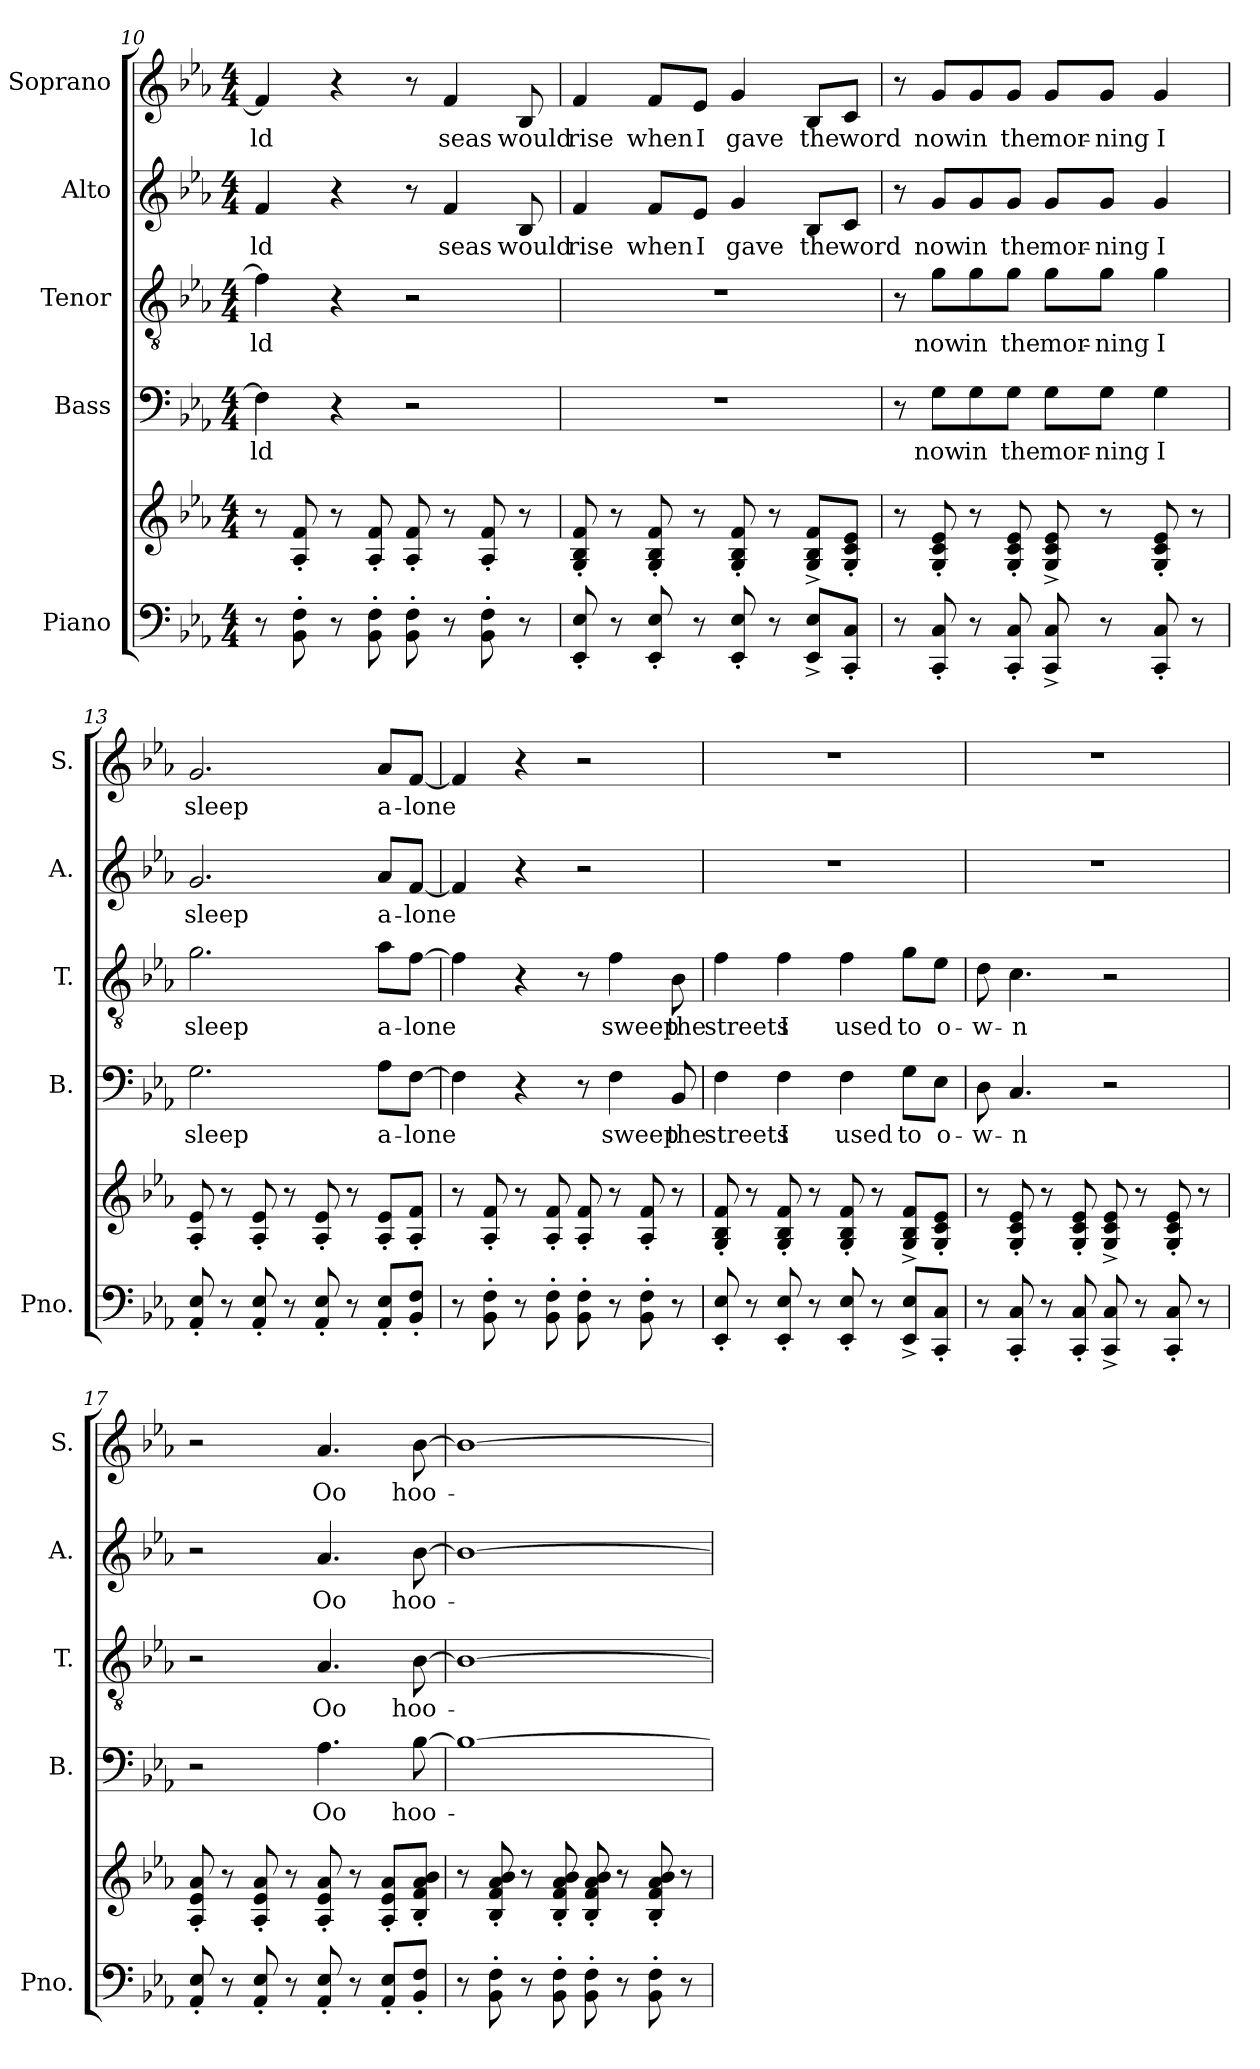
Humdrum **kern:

**kern	**kern	**kern	**text	**kern	**text	**kern	**text	**kern	**text
*part5	*part5	*part4	*part4	*part3	*part3	*part2	*part2	*part1	*part1
*staff6	*staff5	*staff4	*staff4	*staff3	*staff3	*staff2	*staff2	*staff1	*staff1
*I"Piano	*	*I"Bass	*	*I"Tenor	*	*I"Alto	*	*I"Soprano	*
*I'Pno.	*	*I'B.	*	*I'T.	*	*I'A.	*	*I'S.	*
*clefF4	*clefG2	*clefF4	*	*clefGv2	*	*clefG2	*	*clefG2	*
*k[b-e-a-]	*k[b-e-a-]	*k[b-e-a-]	*	*k[b-e-a-]	*	*k[b-e-a-]	*	*k[b-e-a-]	*
*M4/4	*M4/4	*M4/4	*	*M4/4	*	*M4/4	*	*M4/4	*
=10	=10	=10	=10	=10	=10	=10	=10	=10	=10
!	!	!	!LO:LY:b	!	!LO:LY:b	!	!LO:LY:b	!	!LO:LY:b
8r	8r	4F\]	-ld	4f\]	-ld	4f/	-ld	4f/]	-ld
8BB-\' 8F\'	8A-/' 8f/'	.	.	.	.	.	.	.	.
8r	8r	4r	.	4r	.	4r	.	4r	.
8BB-\' 8F\'	8A-/' 8f/'	.	.	.	.	.	.	.	.
8BB-\' 8F\'	8A-/' 8f/'	2r	.	2r	.	8r	.	8r	.
!	!	!	!	!	!	!	!LO:LY:b	!	!LO:LY:b
8r	8r	.	.	.	.	4f/	seas	4f/	seas
8BB-\' 8F\'	8A-/' 8f/'	.	.	.	.	.	.	.	.
!	!	!	!	!	!	!	!LO:LY:b	!	!LO:LY:b
8r	8r	.	.	.	.	8B-/	would	8B-/	would
=11	=11	=11	=11	=11	=11	=11	=11	=11	=11
!	!	!	!	!	!	!	!LO:LY:b	!	!LO:LY:b
8EE-/' 8E-/'	8G/' 8B-/' 8f/'	1r	.	1r	.	4f/	rise	4f/	rise
8r	8r	.	.	.	.	.	.	.	.
!	!	!	!	!	!	!	!LO:LY:b	!	!LO:LY:b
8EE-/' 8E-/'	8G/' 8B-/' 8f/'	.	.	.	.	8f/L	when	8f/L	when
!	!	!	!	!	!	!	!LO:LY:b	!	!LO:LY:b
8r	8r	.	.	.	.	8e-/J	I	8e-/J	I
!	!	!	!	!	!	!	!LO:LY:b	!	!LO:LY:b
8EE-/' 8E-/'	8G/' 8B-/' 8f/'	.	.	.	.	4g/	gave	4g/	gave
8r	8r	.	.	.	.	.	.	.	.
!	!	!	!	!	!	!	!LO:LY:b	!	!LO:LY:b
8EE-/^ 8E-/^L	8G/^ 8B-/^ 8f/^L	.	.	.	.	8B-/L	the	8B-/L	the
!	!	!	!	!	!	!	!LO:LY:b	!	!LO:LY:b
8CC/' 8C/'J	8G/' 8c/' 8e-/'J	.	.	.	.	8c/J	word	8c/J	word
!!LO:LB:g=z
=12	=12	=12	=12	=12	=12	=12	=12	=12	=12
8r	8r	8r	.	8r	.	8r	.	8r	.
!	!	!	!LO:LY:b	!	!LO:LY:b	!	!LO:LY:b	!	!LO:LY:b
8CC/' 8C/'	8G/' 8c/' 8e-/'	8G\L	now	8g\L	now	8g/L	now	8g/L	now
!	!	!	!LO:LY:b	!	!LO:LY:b	!	!LO:LY:b	!	!LO:LY:b
8r	8r	8G\	in	8g\	in	8g/	in	8g/	in
!	!	!	!LO:LY:b	!	!LO:LY:b	!	!LO:LY:b	!	!LO:LY:b
8CC/' 8C/'	8G/' 8c/' 8e-/'	8G\J	the	8g\J	the	8g/J	the	8g/J	the
!	!	!	!LO:LY:b	!	!LO:LY:b	!	!LO:LY:b	!	!LO:LY:b
8CC/^ 8C/^	8G/^ 8c/^ 8e-/^	8G\L	mor-	8g\L	mor-	8g/L	mor-	8g/L	mor-
!	!	!	!LO:LY:b	!	!LO:LY:b	!	!LO:LY:b	!	!LO:LY:b
8r	8r	8G\J	-ning	8g\J	-ning	8g/J	-ning	8g/J	-ning
!	!	!	!LO:LY:b	!	!LO:LY:b	!	!LO:LY:b	!	!LO:LY:b
8CC/' 8C/'	8G/' 8c/' 8e-/'	4G\	I	4g\	I	4g/	I	4g/	I
8r	8r	.	.	.	.	.	.	.	.
=13	=13	=13	=13	=13	=13	=13	=13	=13	=13
!	!	!	!LO:LY:b	!	!LO:LY:b	!	!LO:LY:b	!	!LO:LY:b
8AA-/' 8E-/'	8A-/' 8e-/'	2.G\	sleep	2.g\	sleep	2.g/	sleep	2.g/	sleep
8r	8r	.	.	.	.	.	.	.	.
8AA-/' 8E-/'	8A-/' 8e-/'	.	.	.	.	.	.	.	.
8r	8r	.	.	.	.	.	.	.	.
8AA-/' 8E-/'	8A-/' 8e-/'	.	.	.	.	.	.	.	.
8r	8r	.	.	.	.	.	.	.	.
!	!	!	!LO:LY:b	!	!LO:LY:b	!	!LO:LY:b	!	!LO:LY:b
8AA-/' 8E-/'L	8A-/' 8e-/'L	8A-\L	a-	8a-\L	a-	8a-/L	a-	8a-/L	a-
!	!	!	!LO:LY:b	!	!LO:LY:b	!	!LO:LY:b	!	!LO:LY:b
8BB-/' 8F/'J	8A-/' 8f/'J	[8F\J	-lone	[8f\J	-lone	[8f/J	-lone	[8f/J	-lone
=14	=14	=14	=14	=14	=14	=14	=14	=14	=14
8r	8r	4F\]	.	4f\]	.	4f/]	.	4f/]	.
8BB-\' 8F\'	8A-/' 8f/'	.	.	.	.	.	.	.	.
8r	8r	4r	.	4r	.	4r	.	4r	.
8BB-\' 8F\'	8A-/' 8f/'	.	.	.	.	.	.	.	.
8BB-\' 8F\'	8A-/' 8f/'	8r	.	8r	.	2r	.	2r	.
!	!	!	!LO:LY:b	!	!LO:LY:b	!	!	!	!
8r	8r	4F\	sweep	4f\	sweep	.	.	.	.
8BB-\' 8F\'	8A-/' 8f/'	.	.	.	.	.	.	.	.
!	!	!	!LO:LY:b	!	!LO:LY:b	!	!	!	!
8r	8r	8BB-/	the	8B-\	the	.	.	.	.
!!LO:PB:g=z
=15	=15	=15	=15	=15	=15	=15	=15	=15	=15
!	!	!	!LO:LY:b	!	!LO:LY:b	!	!	!	!
8EE-/' 8E-/'	8G/' 8B-/' 8f/'	4F\	streets	4f\	streets	1r	.	1r	.
8r	8r	.	.	.	.	.	.	.	.
!	!	!	!LO:LY:b	!	!LO:LY:b	!	!	!	!
8EE-/' 8E-/'	8G/' 8B-/' 8f/'	4F\	I	4f\	I	.	.	.	.
8r	8r	.	.	.	.	.	.	.	.
!	!	!	!LO:LY:b	!	!LO:LY:b	!	!	!	!
8EE-/' 8E-/'	8G/' 8B-/' 8f/'	4F\	used	4f\	used	.	.	.	.
8r	8r	.	.	.	.	.	.	.	.
!	!	!	!LO:LY:b	!	!LO:LY:b	!	!	!	!
8EE-/^ 8E-/^L	8G/^ 8B-/^ 8f/^L	8G\L	to	8g\L	to	.	.	.	.
!	!	!	!LO:LY:b	!	!LO:LY:b	!	!	!	!
8CC/' 8C/'J	8G/' 8c/' 8e-/'J	8E-\J	o-	8e-\J	o-	.	.	.	.
=16	=16	=16	=16	=16	=16	=16	=16	=16	=16
!	!	!	!LO:LY:b	!	!LO:LY:b	!	!	!	!
8r	8r	8D\	-w-	8d\	-w-	1r	.	1r	.
!	!	!	!LO:LY:b	!	!LO:LY:b	!	!	!	!
8CC/' 8C/'	8G/' 8c/' 8e-/'	4.C/	-n	4.c\	-n	.	.	.	.
8r	8r	.	.	.	.	.	.	.	.
8CC/' 8C/'	8G/' 8c/' 8e-/'	.	.	.	.	.	.	.	.
8CC/^ 8C/^	8G/^ 8c/^ 8e-/^	2r	.	2r	.	.	.	.	.
8r	8r	.	.	.	.	.	.	.	.
8CC/' 8C/'	8G/' 8c/' 8e-/'	.	.	.	.	.	.	.	.
8r	8r	.	.	.	.	.	.	.	.
=17	=17	=17	=17	=17	=17	=17	=17	=17	=17
8AA-/' 8E-/'	8A-/' 8e-/' 8a-/'	2r	.	2r	.	2r	.	2r	.
8r	8r	.	.	.	.	.	.	.	.
8AA-/' 8E-/'	8A-/' 8e-/' 8a-/'	.	.	.	.	.	.	.	.
8r	8r	.	.	.	.	.	.	.	.
!	!	!	!LO:LY:b	!	!LO:LY:b	!	!LO:LY:b	!	!LO:LY:b
8AA-/' 8E-/'	8A-/' 8e-/' 8a-/'	4.A-\	Oo	4.A-/	Oo	4.a-/	Oo	4.a-/	Oo
8r	8r	.	.	.	.	.	.	.	.
8AA-/' 8E-/'L	8A-/' 8e-/' 8a-/'L	.	.	.	.	.	.	.	.
!	!	!	!LO:LY:b	!	!LO:LY:b	!	!LO:LY:b	!	!LO:LY:b
8BB-/' 8F/'J	8B-/' 8f/' 8a-/' 8b-/'J	[8B-\	hoo-	[8B-\	hoo-	[8b-\	hoo-	[8b-\	hoo-
!!LO:LB:g=z
=18	=18	=18	=18	=18	=18	=18	=18	=18	=18
8r	8r	1B-_	.	1B-_	.	1b-_	.	1b-_	.
8BB-\' 8F\'	8B-/' 8f/' 8a-/' 8b-/'	.	.	.	.	.	.	.	.
8r	8r	.	.	.	.	.	.	.	.
8BB-\' 8F\'	8B-/' 8f/' 8a-/' 8b-/'	.	.	.	.	.	.	.	.
8BB-\' 8F\'	8B-/' 8f/' 8a-/' 8b-/'	.	.	.	.	.	.	.	.
8r	8r	.	.	.	.	.	.	.	.
8BB-\' 8F\'	8B-/' 8f/' 8a-/' 8b-/'	.	.	.	.	.	.	.	.
8r	8r	.	.	.	.	.	.	.	.
=	=	=	=	=	=	=	=	=	=
*-	*-	*-	*-	*-	*-	*-	*-	*-	*-
